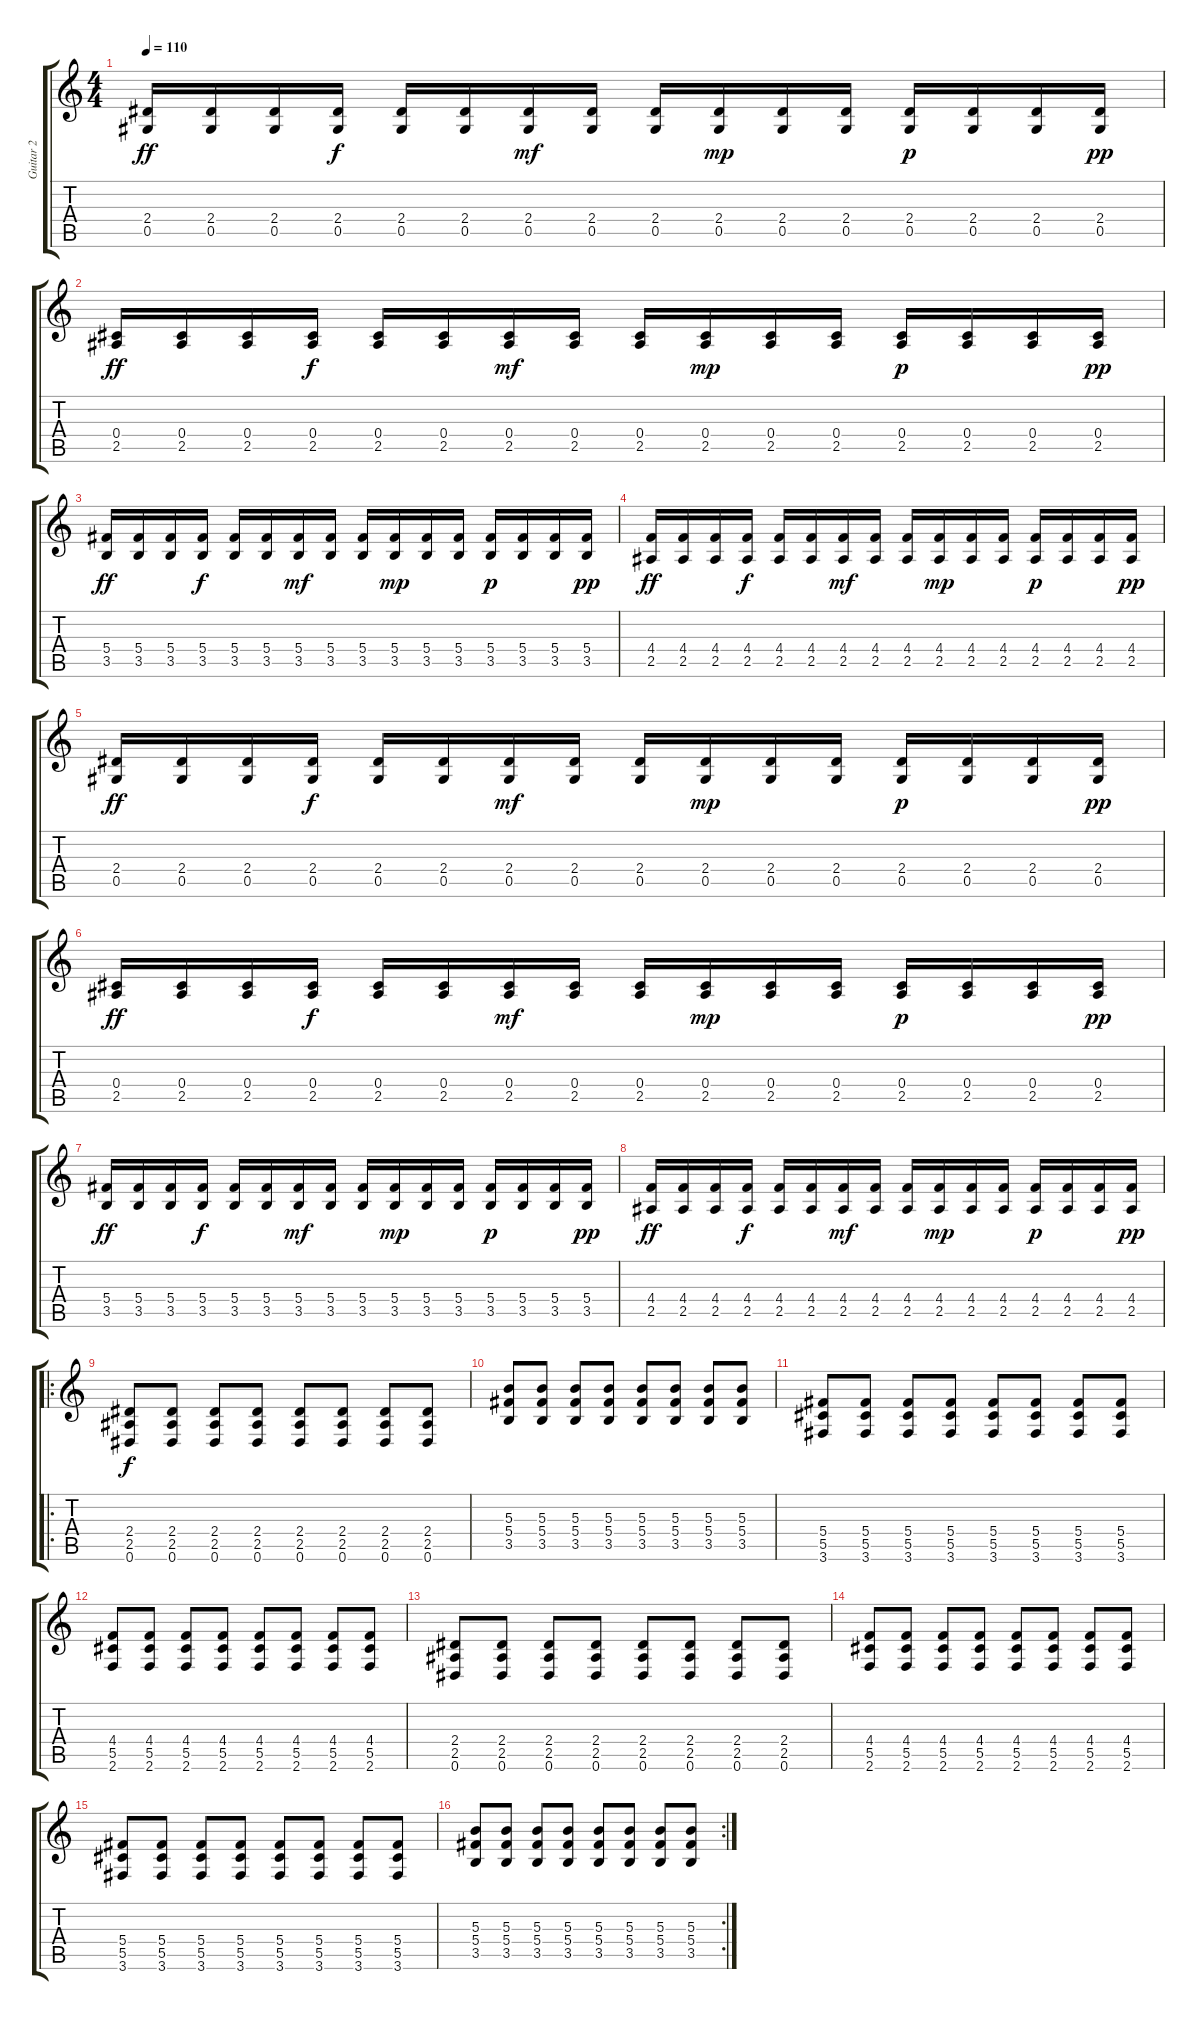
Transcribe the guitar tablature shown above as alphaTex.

\track ("Guitar 2" "Guitar 2") {instrument distortionguitar}
\staff {score tabs}
\tuning (Eb4 Bb3 Gb3 Db3 Ab2 Eb2) {hide}
\ts (4 4)
\tempo 110
\clef g2
\ks c
(2.4 0.5).16{dy ff} (2.4 0.5).16 (2.4 0.5).16 (2.4 0.5).16{dy f} (2.4 0.5).16 (2.4 0.5).16 (2.4 0.5).16{dy mf} (2.4 0.5).16 (2.4 0.5).16 (2.4 0.5).16{dy mp} (2.4 0.5).16 (2.4 0.5).16 (2.4 0.5).16{dy p} (2.4 0.5).16 (2.4 0.5).16 (2.4 0.5).16{dy pp} |
(0.4 2.5).16{dy ff} (0.4 2.5).16 (0.4 2.5).16 (0.4 2.5).16{dy f} (0.4 2.5).16 (0.4 2.5).16 (0.4 2.5).16{dy mf} (0.4 2.5).16 (0.4 2.5).16 (0.4 2.5).16{dy mp} (0.4 2.5).16 (0.4 2.5).16 (0.4 2.5).16{dy p} (0.4 2.5).16 (0.4 2.5).16 (0.4 2.5).16{dy pp} |
(5.4 3.5).16{dy ff} (5.4 3.5).16 (5.4 3.5).16 (5.4 3.5).16{dy f} (5.4 3.5).16 (5.4 3.5).16 (5.4 3.5).16{dy mf} (5.4 3.5).16 (5.4 3.5).16 (5.4 3.5).16{dy mp} (5.4 3.5).16 (5.4 3.5).16 (5.4 3.5).16{dy p} (5.4 3.5).16 (5.4 3.5).16 (5.4 3.5).16{dy pp} |
(4.4 2.5).16{dy ff} (4.4 2.5).16 (4.4 2.5).16 (4.4 2.5).16{dy f} (4.4 2.5).16 (4.4 2.5).16 (4.4 2.5).16{dy mf} (4.4 2.5).16 (4.4 2.5).16 (4.4 2.5).16{dy mp} (4.4 2.5).16 (4.4 2.5).16 (4.4 2.5).16{dy p} (4.4 2.5).16 (4.4 2.5).16 (4.4 2.5).16{dy pp} |
(2.4 0.5).16{dy ff} (2.4 0.5).16 (2.4 0.5).16 (2.4 0.5).16{dy f} (2.4 0.5).16 (2.4 0.5).16 (2.4 0.5).16{dy mf} (2.4 0.5).16 (2.4 0.5).16 (2.4 0.5).16{dy mp} (2.4 0.5).16 (2.4 0.5).16 (2.4 0.5).16{dy p} (2.4 0.5).16 (2.4 0.5).16 (2.4 0.5).16{dy pp} |
(0.4 2.5).16{dy ff} (0.4 2.5).16 (0.4 2.5).16 (0.4 2.5).16{dy f} (0.4 2.5).16 (0.4 2.5).16 (0.4 2.5).16{dy mf} (0.4 2.5).16 (0.4 2.5).16 (0.4 2.5).16{dy mp} (0.4 2.5).16 (0.4 2.5).16 (0.4 2.5).16{dy p} (0.4 2.5).16 (0.4 2.5).16 (0.4 2.5).16{dy pp} |
(5.4 3.5).16{dy ff} (5.4 3.5).16 (5.4 3.5).16 (5.4 3.5).16{dy f} (5.4 3.5).16 (5.4 3.5).16 (5.4 3.5).16{dy mf} (5.4 3.5).16 (5.4 3.5).16 (5.4 3.5).16{dy mp} (5.4 3.5).16 (5.4 3.5).16 (5.4 3.5).16{dy p} (5.4 3.5).16 (5.4 3.5).16 (5.4 3.5).16{dy pp} |
(4.4 2.5).16{dy ff} (4.4 2.5).16 (4.4 2.5).16 (4.4 2.5).16{dy f} (4.4 2.5).16 (4.4 2.5).16 (4.4 2.5).16{dy mf} (4.4 2.5).16 (4.4 2.5).16 (4.4 2.5).16{dy mp} (4.4 2.5).16 (4.4 2.5).16 (4.4 2.5).16{dy p} (4.4 2.5).16 (4.4 2.5).16 (4.4 2.5).16{dy pp} |
\ro
(2.4 2.5 0.6).8{dy f} (2.4 2.5 0.6).8 (2.4 2.5 0.6).8 (2.4 2.5 0.6).8 (2.4 2.5 0.6).8 (2.4 2.5 0.6).8 (2.4 2.5 0.6).8 (2.4 2.5 0.6).8 |
(5.3 5.4 3.5).8 (5.3 5.4 3.5).8 (5.3 5.4 3.5).8 (5.3 5.4 3.5).8 (5.3 5.4 3.5).8 (5.3 5.4 3.5).8 (5.3 5.4 3.5).8 (5.3 5.4 3.5).8 |
(5.4 5.5 3.6).8 (5.4 5.5 3.6).8 (5.4 5.5 3.6).8 (5.4 5.5 3.6).8 (5.4 5.5 3.6).8 (5.4 5.5 3.6).8 (5.4 5.5 3.6).8 (5.4 5.5 3.6).8 |
(4.4 5.5 2.6).8 (4.4 5.5 2.6).8 (4.4 5.5 2.6).8 (4.4 5.5 2.6).8 (4.4 5.5 2.6).8 (4.4 5.5 2.6).8 (4.4 5.5 2.6).8 (4.4 5.5 2.6).8 |
(2.4 2.5 0.6).8 (2.4 2.5 0.6).8 (2.4 2.5 0.6).8 (2.4 2.5 0.6).8 (2.4 2.5 0.6).8 (2.4 2.5 0.6).8 (2.4 2.5 0.6).8 (2.4 2.5 0.6).8 |
(4.4 5.5 2.6).8 (4.4 5.5 2.6).8 (4.4 5.5 2.6).8 (4.4 5.5 2.6).8 (4.4 5.5 2.6).8 (4.4 5.5 2.6).8 (4.4 5.5 2.6).8 (4.4 5.5 2.6).8 |
(5.4 5.5 3.6).8 (5.4 5.5 3.6).8 (5.4 5.5 3.6).8 (5.4 5.5 3.6).8 (5.4 5.5 3.6).8 (5.4 5.5 3.6).8 (5.4 5.5 3.6).8 (5.4 5.5 3.6).8 |
\rc 2
(5.3 5.4 3.5).8 (5.3 5.4 3.5).8 (5.3 5.4 3.5).8 (5.3 5.4 3.5).8 (5.3 5.4 3.5).8 (5.3 5.4 3.5).8 (5.3 5.4 3.5).8 (5.3 5.4 3.5).8
